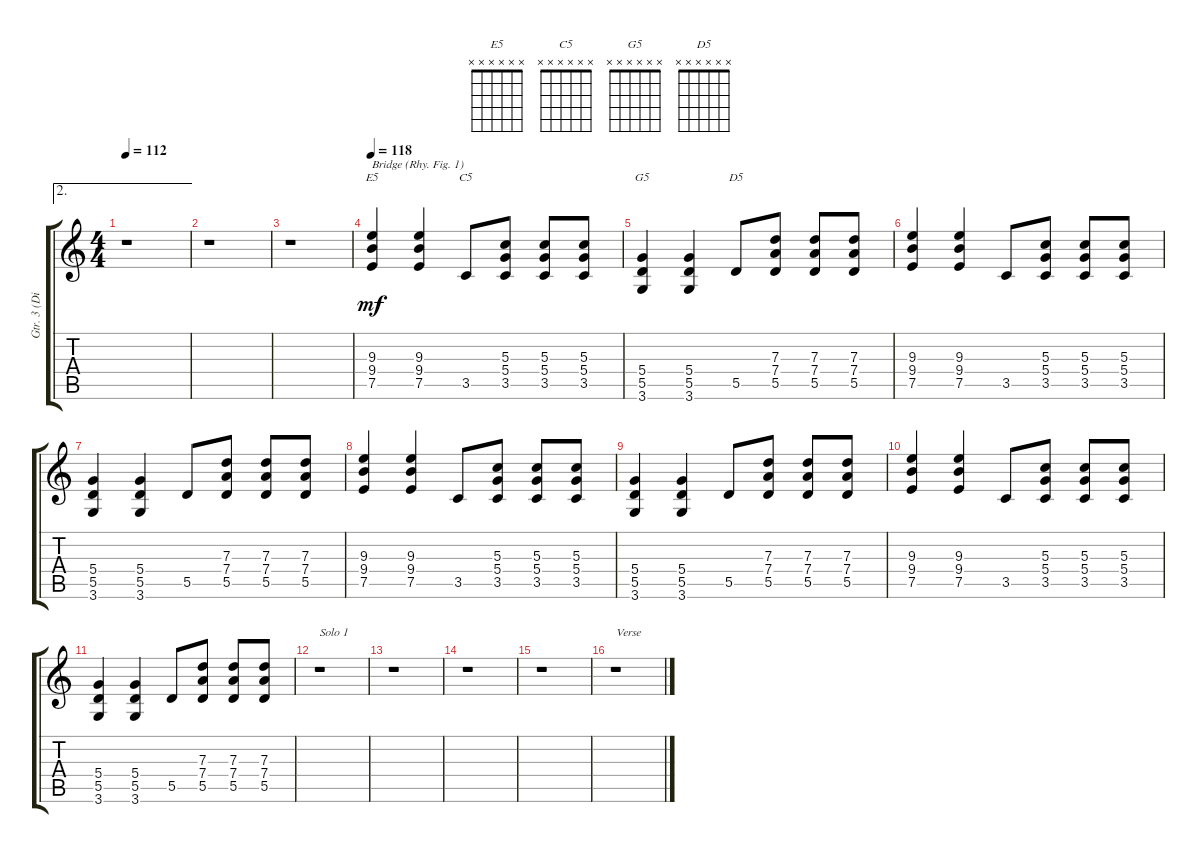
\track ("Gtr. 3 (Dist.)" "Gtr. 3 (Di") {instrument distortionguitar}
\staff {score tabs}
\tuning (E4 B3 G3 D3 A2 E2) {hide}
\chord ("E5" x x x x x x) {firstfret 0}
\chord ("C5" x x x x x x) {firstfret 0}
\chord ("G5" x x x x x x) {firstfret 0}
\chord ("D5" x x x x x x) {firstfret 0}
\ae 2
\ts (4 4)
\tempo 112
\clef g2
\ks c
r.1{dy mf} |
r.1 |
r.1 |
\tempo 118
(9.3 9.4 7.5).4{ch "E5" txt "Bridge (Rhy. Fig. 1)"} (9.3 9.4 7.5).4 3.5.8{ch "C5"} (5.3 5.4 3.5).8 (5.3 5.4 3.5).8 (5.3 5.4 3.5).8 |
(5.4 5.5 3.6).4{ch "G5"} (5.4 5.5 3.6).4 5.5.8{ch "D5"} (7.3 7.4 5.5).8 (7.3 7.4 5.5).8 (7.3 7.4 5.5).8 |
(9.3 9.4 7.5).4 (9.3 9.4 7.5).4 3.5.8 (5.3 5.4 3.5).8 (5.3 5.4 3.5).8 (5.3 5.4 3.5).8 |
(5.4 5.5 3.6).4 (5.4 5.5 3.6).4 5.5.8 (7.3 7.4 5.5).8 (7.3 7.4 5.5).8 (7.3 7.4 5.5).8 |
(9.3 9.4 7.5).4 (9.3 9.4 7.5).4 3.5.8 (5.3 5.4 3.5).8 (5.3 5.4 3.5).8 (5.3 5.4 3.5).8 |
(5.4 5.5 3.6).4 (5.4 5.5 3.6).4 5.5.8 (7.3 7.4 5.5).8 (7.3 7.4 5.5).8 (7.3 7.4 5.5).8 |
(9.3 9.4 7.5).4 (9.3 9.4 7.5).4 3.5.8 (5.3 5.4 3.5).8 (5.3 5.4 3.5).8 (5.3 5.4 3.5).8 |
(5.4 5.5 3.6).4 (5.4 5.5 3.6).4 5.5.8 (7.3 7.4 5.5).8 (7.3 7.4 5.5).8 (7.3 7.4 5.5).8 |
r.1{txt "Solo 1"} |
r.1 |
r.1 |
r.1 |
r.1{txt "Verse"}
